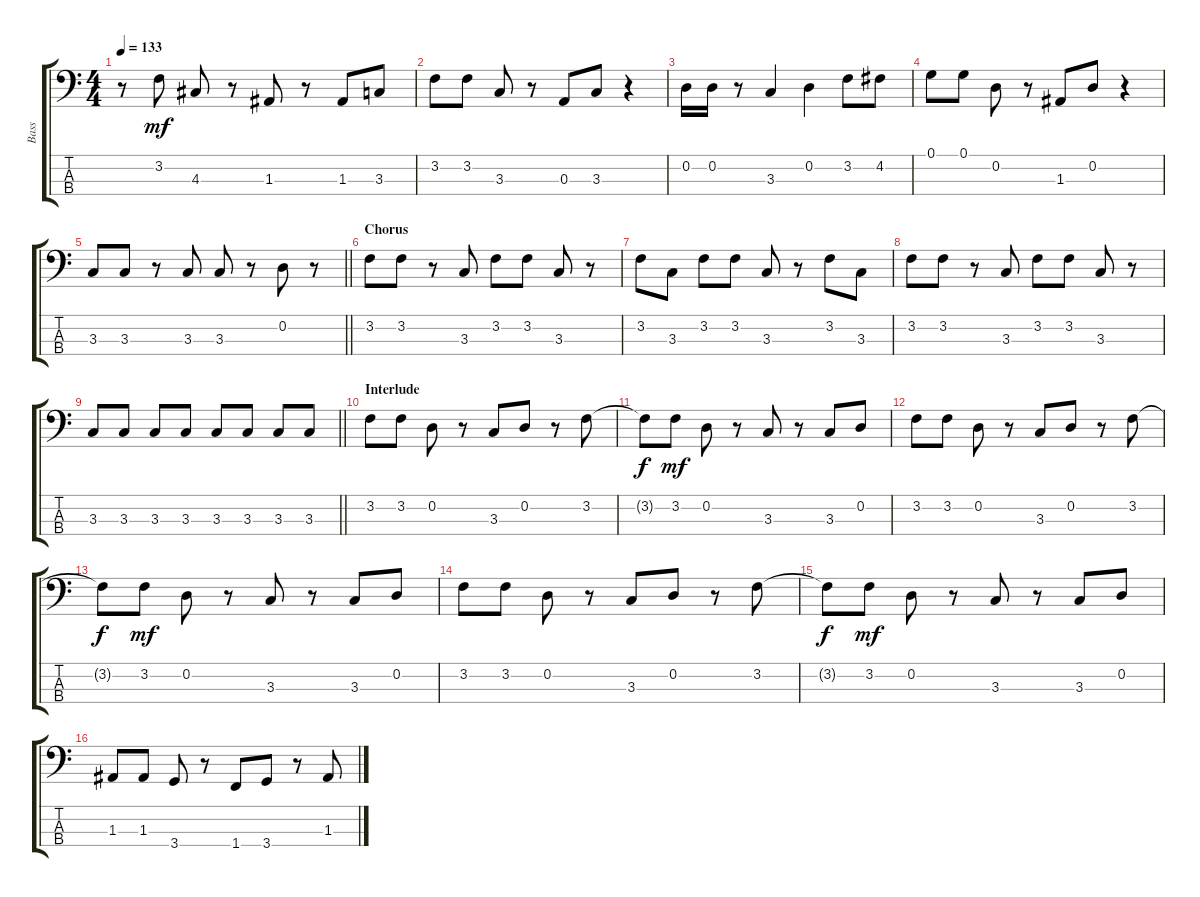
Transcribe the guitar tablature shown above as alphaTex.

\track ("Bass    " "Bass    ") {instrument electricbassfinger}
\staff {score tabs}
\tuning (G2 D2 A1 E1) {hide}
\ts (4 4)
\tempo 133
\clef f4
\ks c
r.8{dy mf} 3.2.8 4.3.8 r.8 1.3.8 r.8 1.3.8 3.3.8 |
3.2.8 3.2.8 3.3.8 r.8 0.3.8 3.3.8 r.4 |
0.2.16 0.2.16 r.8 3.3.4 0.2.4 3.2.8 4.2.8 |
0.1.8 0.1.8 0.2.8 r.8 1.3.8 0.2.8 r.4 |
\barLineRight lightlight
3.3.8 3.3.8 r.8 3.3.8 3.3.8 r.8 0.2.8 r.8 |
\section ("" "Chorus")
3.2.8 3.2.8 r.8 3.3.8 3.2.8 3.2.8 3.3.8 r.8 |
3.2.8 3.3.8 3.2.8 3.2.8 3.3.8 r.8 3.2.8 3.3.8 |
3.2.8 3.2.8 r.8 3.3.8 3.2.8 3.2.8 3.3.8 r.8 |
\barLineRight lightlight
3.3.8 3.3.8 3.3.8 3.3.8 3.3.8 3.3.8 3.3.8 3.3.8 |
\section ("" "Interlude")
3.2.8 3.2.8 0.2.8 r.8 3.3.8 0.2.8 r.8 3.2.8 |
3.2{t}.8{dy f} 3.2.8{dy mf} 0.2.8 r.8 3.3.8 r.8 3.3.8 0.2.8 |
3.2.8 3.2.8 0.2.8 r.8 3.3.8 0.2.8 r.8 3.2.8 |
3.2{t}.8{dy f} 3.2.8{dy mf} 0.2.8 r.8 3.3.8 r.8 3.3.8 0.2.8 |
3.2.8 3.2.8 0.2.8 r.8 3.3.8 0.2.8 r.8 3.2.8 |
3.2{t}.8{dy f} 3.2.8{dy mf} 0.2.8 r.8 3.3.8 r.8 3.3.8 0.2.8 |
1.3.8 1.3.8 3.4.8 r.8 1.4.8 3.4.8 r.8 1.3.8
